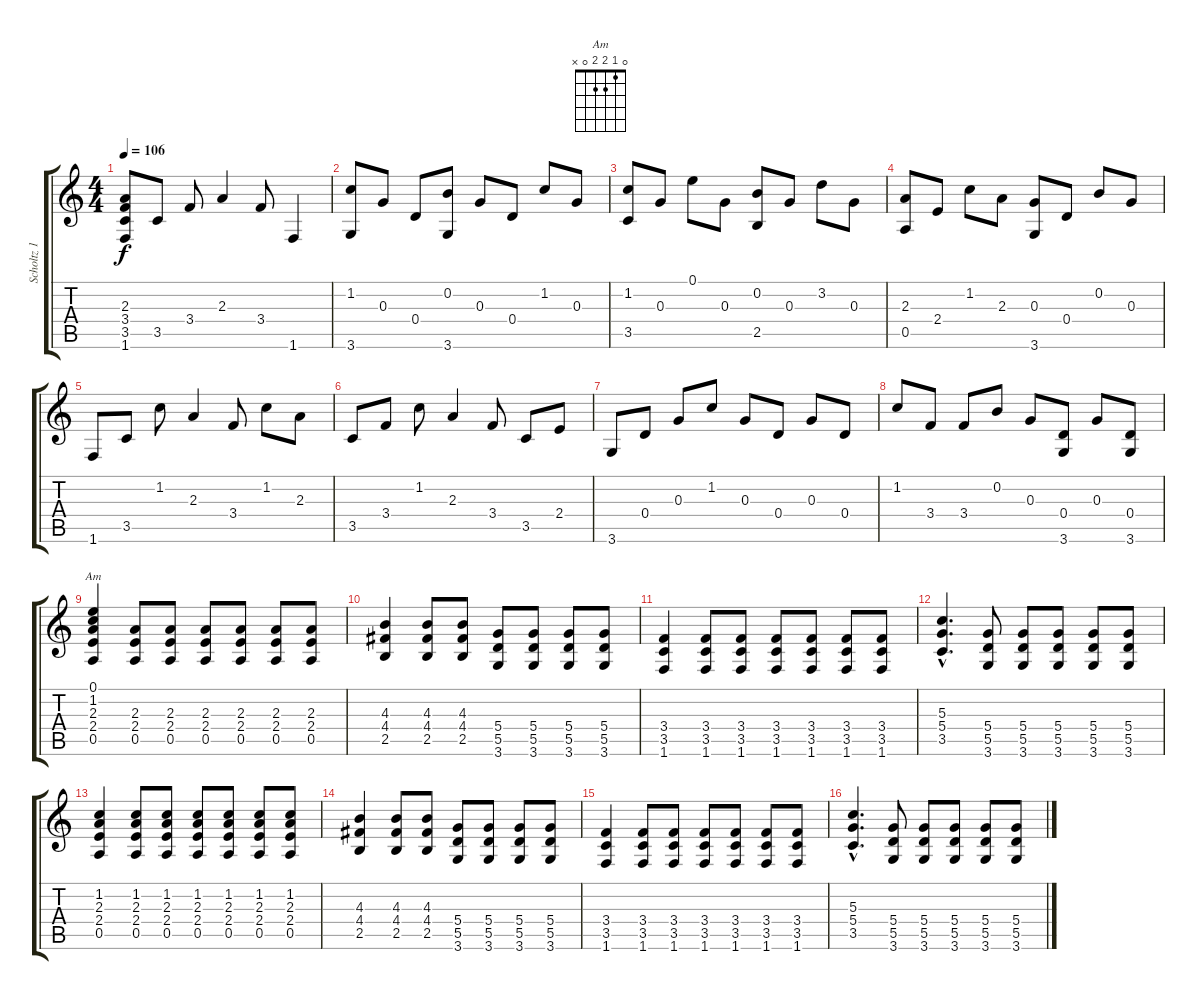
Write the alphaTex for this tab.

\track ("Scholtz 1" "Scholtz 1") {instrument acousticguitarsteel}
\staff {score tabs}
\tuning (E4 B3 G3 D3 A2 E2) {hide}
\chord ("Am" 0 1 2 2 0 x)
\ts (4 4)
\tempo 106
\clef g2
\ks c
(2.3 3.4 3.5 1.6).8{dy f} 3.5.8 3.4.8 2.3.4 3.4.8 1.6.4 |
(1.2 3.6).8 0.3.8 0.4.8 (0.2 3.6).8 0.3.8 0.4.8 1.2.8 0.3.8 |
(1.2 3.5).8 0.3.8 0.1.8 0.3.8 (0.2 2.5).8 0.3.8 3.2.8 0.3.8 |
(2.3 0.5).8 2.4.8 1.2.8 2.3.8 (0.3 3.6).8 0.4.8 0.2.8 0.3.8 |
1.6.8 3.5.8 1.2.8 2.3.4 3.4.8 1.2.8 2.3.8 |
3.5.8 3.4.8 1.2.8 2.3.4 3.4.8 3.5.8 2.4.8 |
3.6.8 0.4.8 0.3.8 1.2.8 0.3.8 0.4.8 0.3.8 0.4.8 |
1.2.8 3.4.8 3.4.8 0.2.8 0.3.8 (0.4 3.6).8 0.3.8 (0.4 3.6).8 |
(0.1 1.2 2.3 2.4 0.5).4{ch "Am"} (2.3 2.4 0.5).8 (2.3 2.4 0.5).8 (2.3 2.4 0.5).8 (2.3 2.4 0.5).8 (2.3 2.4 0.5).8 (2.3 2.4 0.5).8 |
(4.3 4.4 2.5).4 (4.3 4.4 2.5).8 (4.3 4.4 2.5).8 (5.4 5.5 3.6).8 (5.4 5.5 3.6).8 (5.4 5.5 3.6).8 (5.4 5.5 3.6).8 |
(3.4 3.5 1.6).4 (3.4 3.5 1.6).8 (3.4 3.5 1.6).8 (3.4 3.5 1.6).8 (3.4 3.5 1.6).8 (3.4 3.5 1.6).8 (3.4 3.5 1.6).8 |
(5.3{hac} 5.4{hac} 3.5{hac}).4{d} (5.4 5.5 3.6).8 (5.4 5.5 3.6).8 (5.4 5.5 3.6).8 (5.4 5.5 3.6).8 (5.4 5.5 3.6).8 |
(1.2 2.3 2.4 0.5).4 (1.2 2.3 2.4 0.5).8 (1.2 2.3 2.4 0.5).8 (1.2 2.3 2.4 0.5).8 (1.2 2.3 2.4 0.5).8 (1.2 2.3 2.4 0.5).8 (1.2 2.3 2.4 0.5).8 |
(4.3 4.4 2.5).4 (4.3 4.4 2.5).8 (4.3 4.4 2.5).8 (5.4 5.5 3.6).8 (5.4 5.5 3.6).8 (5.4 5.5 3.6).8 (5.4 5.5 3.6).8 |
(3.4 3.5 1.6).4 (3.4 3.5 1.6).8 (3.4 3.5 1.6).8 (3.4 3.5 1.6).8 (3.4 3.5 1.6).8 (3.4 3.5 1.6).8 (3.4 3.5 1.6).8 |
(5.3{hac} 5.4{hac} 3.5{hac}).4{d} (5.4 5.5 3.6).8 (5.4 5.5 3.6).8 (5.4 5.5 3.6).8 (5.4 5.5 3.6).8 (5.4 5.5 3.6).8
